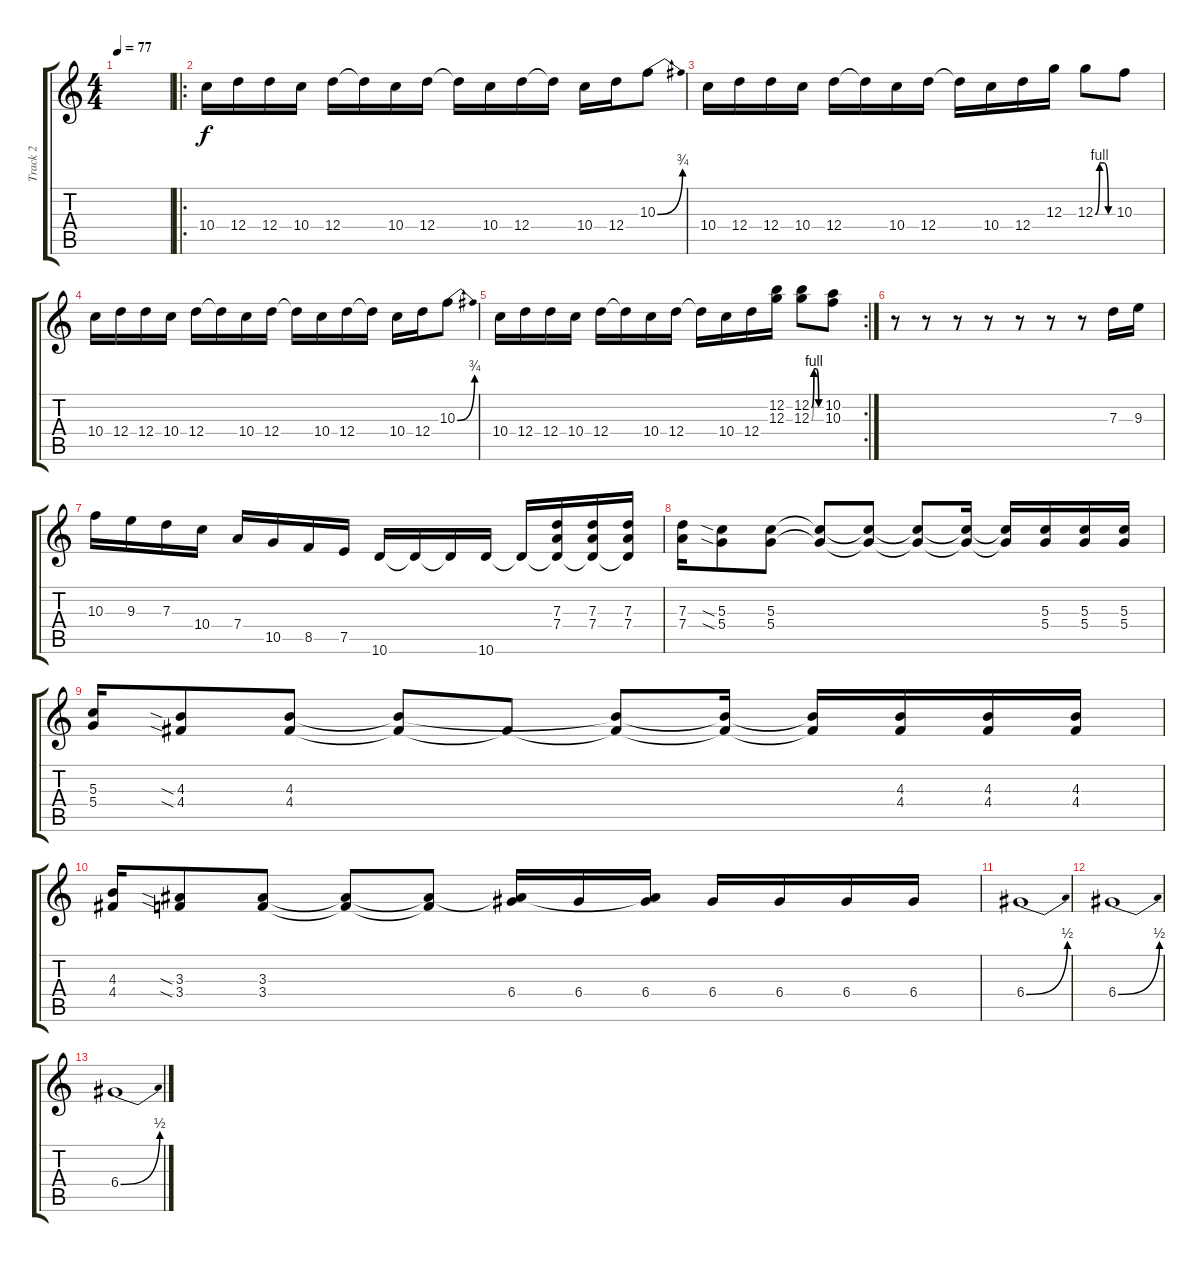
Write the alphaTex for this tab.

\track ("Track 2" "Track 2") {instrument distortionguitar}
\staff {score tabs}
\tuning (E4 B3 G3 D3 A2 E2) {hide}
\ts (4 4)
\tempo 77
\clef g2
\ks c
|
\ro
10.4.16 12.4.16 12.4.16 10.4.16 12.4.16 12.4{t}.16 10.4.16 12.4.16 12.4{t}.16 10.4.16 12.4.16 12.4{t}.16 10.4.16 12.4.16 10.3{be (bend 0 0 60 3)}.8 |
10.4.16 12.4.16 12.4.16 10.4.16 12.4.16 12.4{t}.16 10.4.16 12.4.16 12.4{t}.16 10.4.16 12.4.16 12.3.16 12.3{be (custom 0 0 15 4 30 4 45 0 60 0)}.8 10.3.8 |
10.4.16 12.4.16 12.4.16 10.4.16 12.4.16 12.4{t}.16 10.4.16 12.4.16 12.4{t}.16 10.4.16 12.4.16 12.4{t}.16 10.4.16 12.4.16 10.3{be (bend 0 0 60 3)}.8 |
\rc 2
10.4.16 12.4.16 12.4.16 10.4.16 12.4.16 12.4{t}.16 10.4.16 12.4.16 12.4{t}.16 10.4.16 12.4.16 (12.2 12.3).16 (12.2{be (custom 0 0 15 4 30 4 45 0 60 0)} 12.3{be (custom 0 0 15 4 30 4 45 0 60 0)}).8 (10.2 10.3).8 |
r.8 r.8 r.8 r.8 r.8 r.8 r.8 7.3.16 9.3.16 |
10.3.16 9.3.16 7.3.16 10.4.16 7.4.16 10.5.16 8.5.16 7.5.16 10.6.16 10.6{t}.16 10.6{t}.16 10.6.16 10.6{t}.16 (7.3 7.4 10.6{t}).16 (7.3 7.4 10.6{t}).16 (7.3 7.4 10.6{t}).16 |
(7.3 7.4).16 (5.3{sia} 5.4{sia}).8 (5.3 5.4).8 (5.3{t} 5.4{t}).8 (5.3{t} 5.4{t}).8 (5.3{t} 5.4{t}).8 (5.3{t} 5.4{t}).16 (5.3{t} 5.4{t}).16 (5.3 5.4).16 (5.3 5.4).16 (5.3 5.4).16 |
(5.3 5.4).16 (4.3{sia} 4.4{sia}).8 (4.3 4.4).8 (4.3{t} 4.4{t}).8 4.4{t}.8 (4.3{t} 4.4{t}).8 (4.3{t} 4.4{t}).16 (4.3{t} 4.4{t}).16 (4.3 4.4).16 (4.3 4.4).16 (4.3 4.4).16 |
(4.3 4.4).16 (3.3{sia} 3.4{sia}).8 (3.3 3.4).8 (3.3{t} 3.4{t}).8 (3.3{t} 3.4{t}).8 (3.3{t} 6.4).16 6.4.16 (3.3{t} 6.4).16 6.4.16 6.4.16 6.4.16 6.4.16 |
6.4{be (bend 0 0 60 2)}.1 |
6.4{be (bend 0 0 60 2)}.1 |
6.4{be (bend 0 0 60 2)}.1
